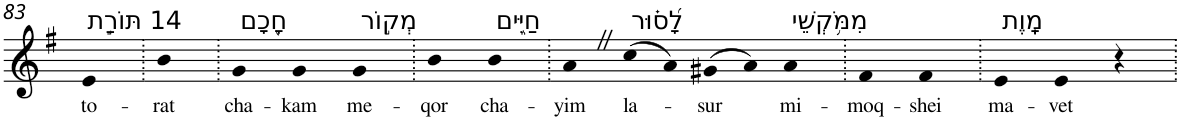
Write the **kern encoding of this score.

**kern	**text
*part1	*part1
*staff1	*staff1
*I"Piano	*
*I'Pno	*
!!LO:PB:g=z
*clefG2	*
*k[f#]	*
*G:	*
=83	=83
!LO:TX:a:t=14 תּוֹרַ֣ת	!
!	!LO:LY:b
4e	to-
=84.	=84.
!	!LO:LY:b
4b	-rat
=85.	=85.
!LO:TX:a:t=חָ֭כָם	!
!	!LO:LY:b
4g	cha-
!	!LO:LY:b
4g	-kam
!LO:TX:a:t=מְק֣וֹר	!
!	!LO:LY:b
4g	me-
=86.	=86.
!	!LO:LY:b
4b	-qor
!LO:TX:a:t=חַיִּ֑ים	!
!	!LO:LY:b
4b	cha-
=87.	=87.
!	!LO:LY:b
4aZ	-yim
!LO:TX:a:t=לָ֝ס֗וּר	!
!	!LO:LY:b
(>8cc	la-
8a)	.
!	!LO:LY:b
(>8g#X	-sur
8a)	.
!LO:TX:a:t=מִמֹּ֥קְשֵׁי	!
!	!LO:LY:b
4a	mi-
=88.	=88.
!	!LO:LY:b
4f#	-moq-
!	!LO:LY:b
4f#	-shei
=89.	=89.
!LO:TX:a:t=מָֽוֶת	!
!	!LO:LY:b
4e	ma-
!	!LO:LY:b
4e	-vet
4r	.
=.	=.
*-	*-
